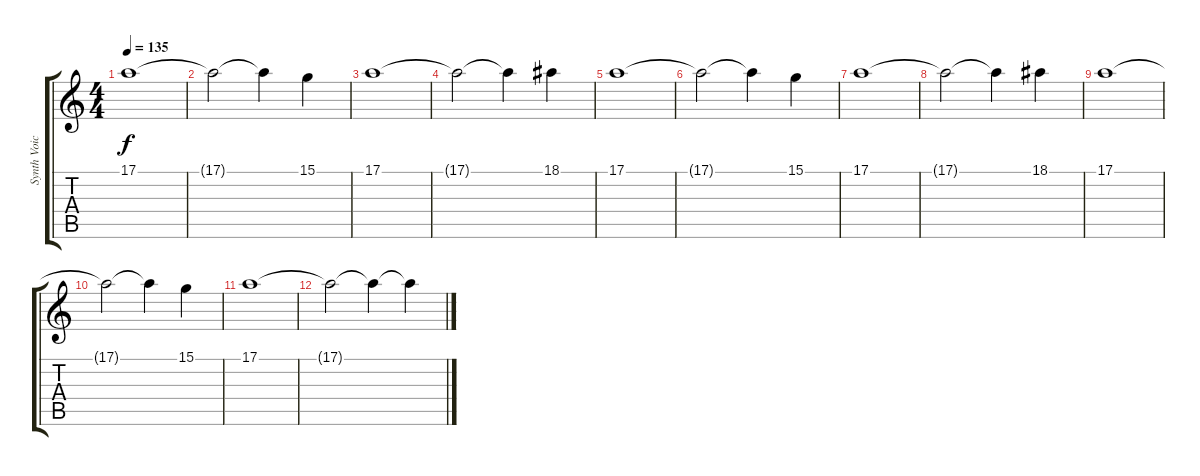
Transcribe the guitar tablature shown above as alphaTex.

\track ("Synth Voice" "Synth Voic") {instrument synthvoice}
\staff {score tabs}
\tuning (E4 B3 G3 D3 A2 E2) {hide}
\ts (4 4)
\tempo 135
\clef g2
\ks c
17.1.1{dy f} |
17.1{t}.2 17.1{t}.4 15.1.4 |
17.1.1 |
17.1{t}.2 17.1{t}.4 18.1.4 |
17.1.1 |
17.1{t}.2 17.1{t}.4 15.1.4 |
17.1.1 |
17.1{t}.2 17.1{t}.4 18.1.4 |
17.1.1 |
17.1{t}.2 17.1{t}.4 15.1.4 |
17.1.1 |
17.1{t}.2 17.1{t}.4 17.1{t}.4
